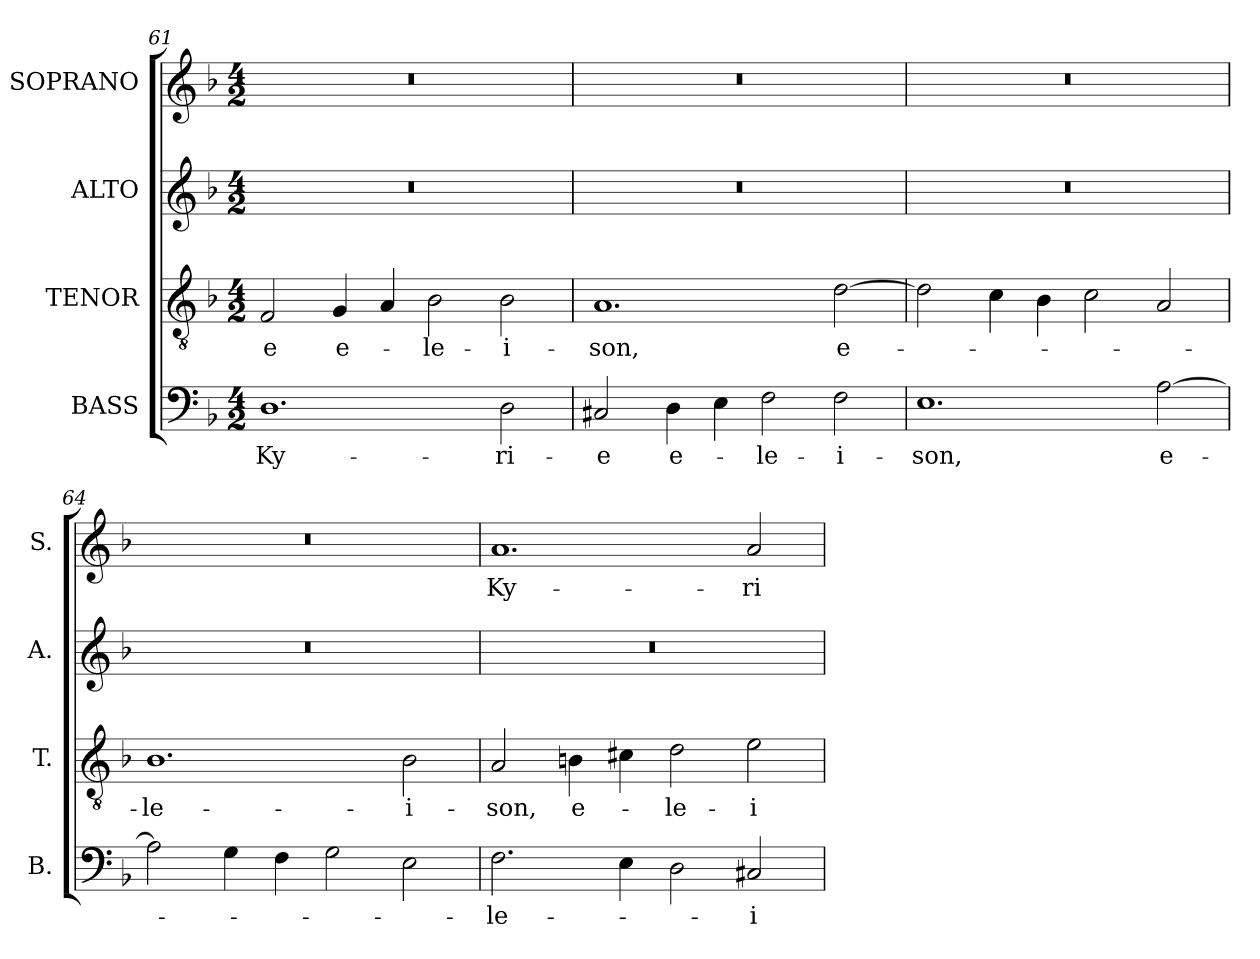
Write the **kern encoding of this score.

**kern	**text	**kern	**text	**kern	**kern	**text
*part4	*part4	*part3	*part3	*part2	*part1	*part1
*staff4	*staff4	*staff3	*staff3	*staff2	*staff1	*staff1
*I"BASS	*	*I"TENOR	*	*I"ALTO	*I"SOPRANO	*
*I'B.	*	*I'T.	*	*I'A.	*I'S.	*
*clefF4	*	*clefGv2	*	*clefG2	*clefG2	*
*	*	*ITrd7c12	*	*	*	*
*k[b-]	*	*k[b-]	*	*k[b-]	*k[b-]	*
*F:	*	*F:	*	*F:	*F:	*
*M4/2	*	*M4/2	*	*M4/2	*M4/2	*
=61	=61	=61	=61	=61	=61	=61
!	!LO:LY:b:color=#000000	!	!	!	!	!
!	!	!	!LO:LY:b:color=#000000	!LO:N:vis=1	!LO:N:vis=1	!
1.Di	Ky-	2FFi/	-e	0r	0r	.
!	!	!	!LO:LY:b:color=#000000	!	!	!
.	.	4GGi/	e-	.	.	.
.	.	4AAi/	.	.	.	.
!	!	!	!LO:LY:b:color=#000000	!	!	!
.	.	2BB-i\	-le-	.	.	.
!	!LO:LY:b:color=#000000	!	!	!	!	!
!	!	!	!LO:LY:b:color=#000000	!	!	!
2Di\	-ri-	2BB-i\	-i-	.	.	.
=62	=62	=62	=62	=62	=62	=62
!	!LO:LY:b:color=#000000	!	!	!	!	!
!	!	!	!LO:LY:b:color=#000000	!LO:N:vis=1	!LO:N:vis=1	!
2C#Xi/	-e	1.AAi	-son,	0r	0r	.
!	!LO:LY:b:color=#000000	!	!	!	!	!
4Di\	e-	.	.	.	.	.
4Ei\	.	.	.	.	.	.
!	!LO:LY:b:color=#000000	!	!	!	!	!
2Fi\	-le-	.	.	.	.	.
!	!LO:LY:b:color=#000000	!	!	!	!	!
!	!	!	!LO:LY:b:color=#000000	!	!	!
2Fi\	-i-	[2Di\	e-	.	.	.
=63	=63	=63	=63	=63	=63	=63
!	!LO:LY:b:color=#000000	!	!	!LO:N:vis=1	!LO:N:vis=1	!
1.Ei	-son,	2Di\]	.	0r	0r	.
.	.	4Ci\	.	.	.	.
.	.	4BB-i\	.	.	.	.
.	.	2Ci\	.	.	.	.
!	!LO:LY:b:color=#000000	!	!	!	!	!
[2Ai\	e-	2AAi/	.	.	.	.
=64	=64	=64	=64	=64	=64	=64
!	!	!	!LO:LY:b:color=#000000	!LO:N:vis=1	!LO:N:vis=1	!
2Ai\]	.	1.BB-i	-le-	0r	0r	.
4Gi\	.	.	.	.	.	.
4Fi\	.	.	.	.	.	.
2Gi\	.	.	.	.	.	.
!	!	!	!LO:LY:b:color=#000000	!	!	!
2Ei\	.	2BB-i\	-i-	.	.	.
=65	=65	=65	=65	=65	=65	=65
!	!LO:LY:b:color=#000000	!	!	!	!	!
!	!	!	!LO:LY:b:color=#000000	!LO:N:vis=1	!	!
!	!	!	!	!	!	!LO:LY:b:color=#000000
2.Fi\	-le-	2AAi/	-son,	0r	1.ai	Ky-
!	!	!	!LO:LY:b:color=#000000	!	!	!
.	.	4BBni\	e-	.	.	.
4Ei\	.	4C#Xi\	.	.	.	.
!	!	!	!LO:LY:b:color=#000000	!	!	!
2Di\	.	2Di\	-le-	.	.	.
!	!LO:LY:b:color=#000000	!	!	!	!	!
!	!	!	!LO:LY:b:color=#000000	!	!	!
!	!	!	!	!	!	!LO:LY:b:color=#000000
2C#Xi/	-i-	2Ei\	-i-	.	2ai/	-ri-
=	=	=	=	=	=	=
*-	*-	*-	*-	*-	*-	*-
